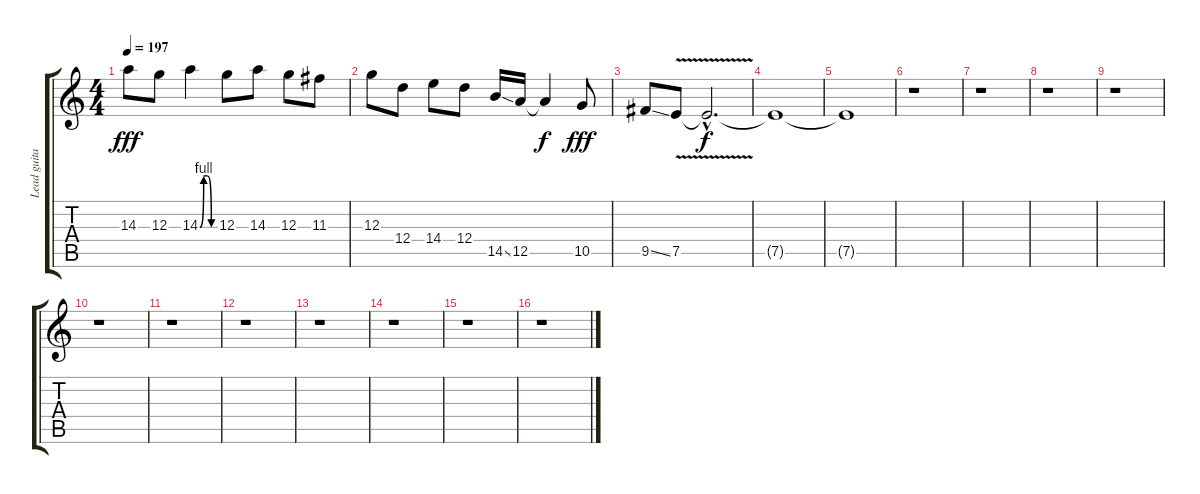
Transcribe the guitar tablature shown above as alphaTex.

\track ("Lead guitar" "Lead guita") {instrument overdrivenguitar}
\staff {score tabs}
\tuning (E4 B3 G3 D3 A2 E2) {hide}
\ts (4 4)
\tempo 197
\clef g2
\ks c
14.3.8{dy fff} 12.3.8 14.3{be (custom 0 0 15 4 30 4 45 0 60 0)}.4 12.3.8 14.3.8 12.3.8 11.3.8 |
12.3.8 12.4.8 14.4.8 12.4.8 14.5{ss}.16 12.5.16 12.5{t}.4{dy f} 10.5.8{dy fff} |
9.5{ss}.8 7.5{v}.8 7.5{hac t}.2{d dy f} |
7.5{t}.1{volume 4} |
7.5{t}.1 |
r.1 |
r.1 |
r.1 |
r.1 |
r.1 |
r.1 |
r.1 |
r.1 |
r.1 |
r.1 |
r.1
